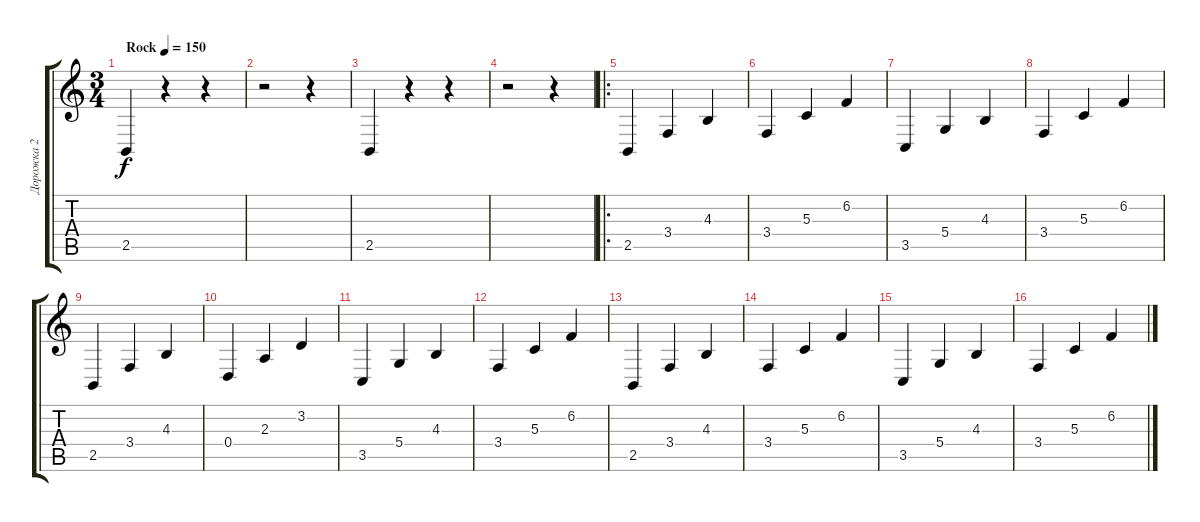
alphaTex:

\track ("Дорожка 2" "Дорожка 2") {instrument acousticgrandpiano}
\staff {score tabs}
\tuning (E4 B3 G3 D3 A2 E2) {hide}
\ts (3 4)
\tempo (150 "Rock")
\clef g2
\ks c
2.5.4{dy f instrument acousticgrandpiano} r.4 r.4 |
r.2 r.4 |
2.5.4 r.4 r.4 |
r.2 r.4 |
\ro
2.5.4 3.4.4 4.3.4 |
3.4.4 5.3.4 6.2.4 |
3.5.4 5.4.4 4.3.4 |
3.4.4 5.3.4 6.2.4 |
2.5.4 3.4.4 4.3.4 |
0.4.4 2.3.4 3.2.4 |
3.5.4 5.4.4 4.3.4 |
3.4.4 5.3.4 6.2.4 |
2.5.4 3.4.4 4.3.4 |
3.4.4 5.3.4 6.2.4 |
3.5.4 5.4.4 4.3.4 |
3.4.4 5.3.4 6.2.4
